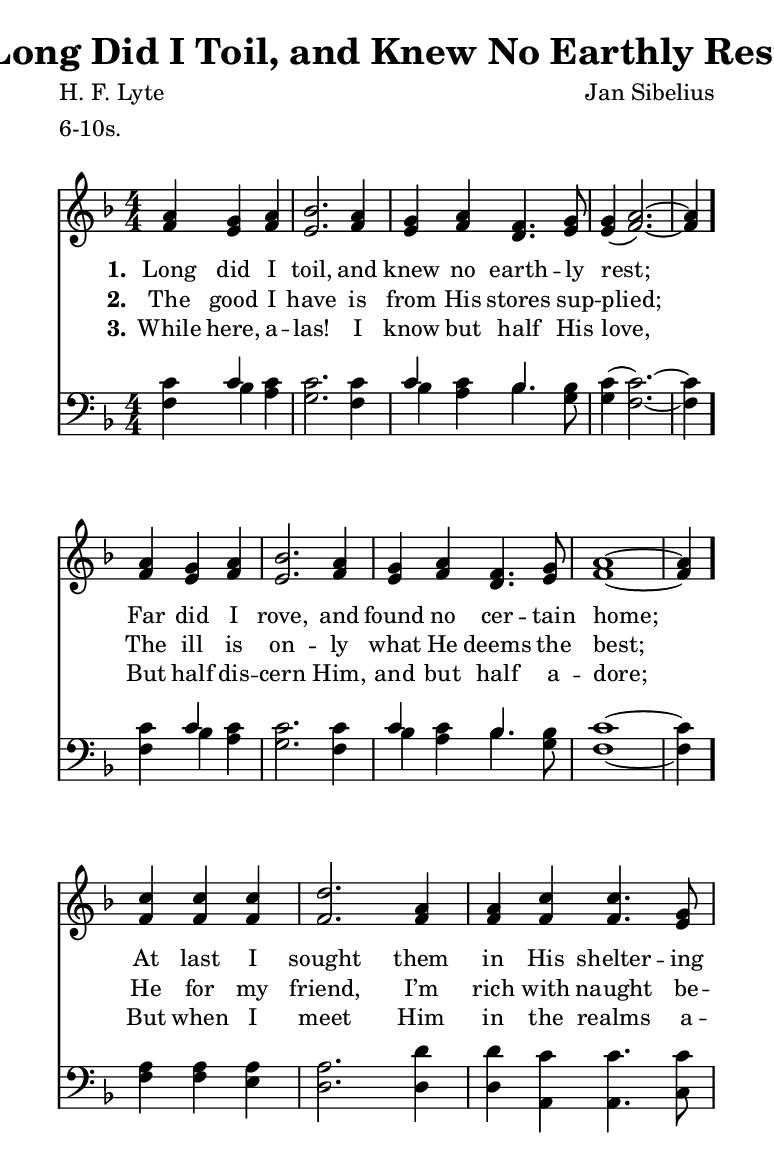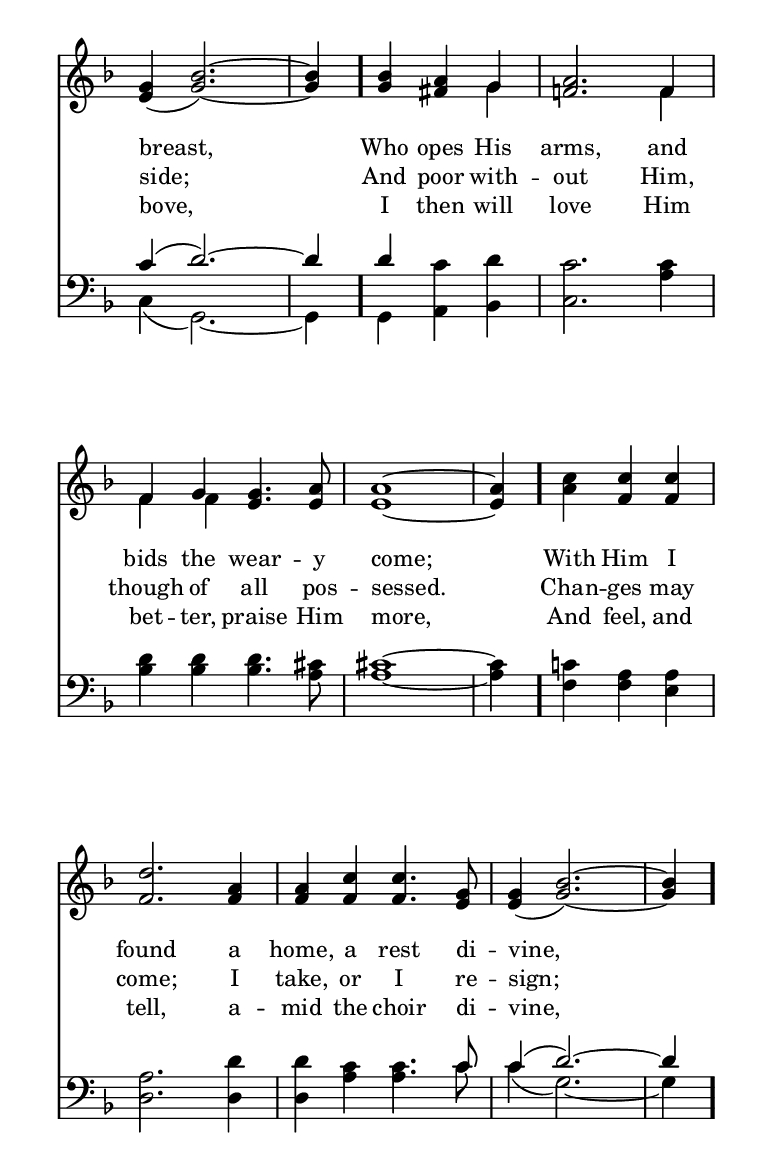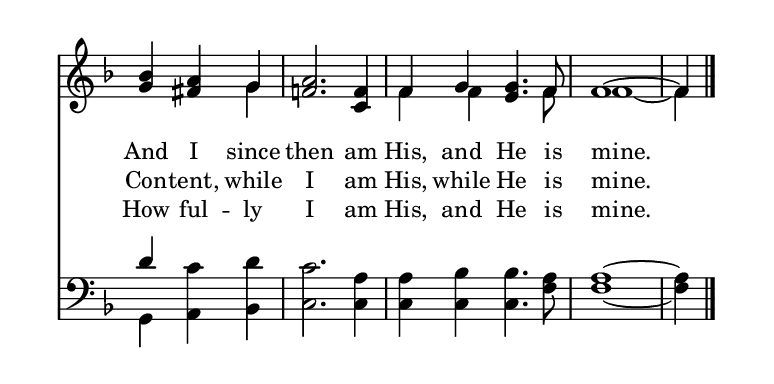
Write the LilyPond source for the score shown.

\include "common/global.ily"
\paper {
  \include "common/paper.ily"
  ragged-last-bottom = ##t
  system-count = #(cond (is-eogsized 5) (#t #f))
  page-count = #(cond (is-eogsized 2) (#t #f))
}

\header{
  hymnnumber = "173"
  title = "Long Did I Toil, and Knew No Earthly Rest"
  tunename = "Finlandia"
  meter = "6-10s."
  poet = "H. F. Lyte"
  composer = "Jan Sibelius"
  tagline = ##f
}

global = {
  \include "common/overrides.ily"
  \override Staff.TimeSignature.style = #'numbered
  \time 4/4
  \override Score.MetronomeMark.transparent = ##t % hide all fermata changes too
  \tempo 4=100
  \key f \major
  \partial 2.
  \autoBeamOff
}

patternA = { c4 c4 c4 | c2. c4 | c4 c4 c4. c8 | c4( c2.) ~ | \noBreak \noPageBreak c4 }
patternB = { c4 c4 c4 | c2. c4 | c4 c4 c4. c8 | c1 ~ \noBreak \noPageBreak c4 }

notesSoprano = {
\global
\relative c'' {

  \changePitch \patternA { a g a bes a g a f g g a a }
  \changePitch \patternB { a g a bes a g a f g a a }
  \changePitch \patternA { c c c d a a c c g g bes bes }
  \changePitch \patternB { bes a g a f f g g a a a }
  \changePitch \patternA { c c c d a a c c g g bes bes }
  \changePitch \patternB { bes a g a f f g g f f f }

  \bar "|."

}
}

notesAlto = {
\global
\relative e' {

  \changePitch \patternA { f e f e f e f d e e f f }
  \changePitch \patternB { f e f e f e f d e f f }
  \changePitch \patternA { f f f f f f f f e e g g }
  \changePitch \patternB { g fis g f! f f f e e e e }
  \changePitch \patternA { a f f f f f f f e e g g }
  \changePitch \patternB { g fis g f! c f f e f f f }

}
}

notesTenor = {
\global
\relative a {

  \changePitch \patternA { c c c c c c c bes bes c c c }
  \changePitch \patternB { c c c c c c c bes bes c c }
  \changePitch \patternA { a a a a d d c c c c d d }
  \changePitch \patternB { d c d c c d d d cis cis cis }
  \changePitch \patternA { c! a a a d d c c c c d d }
  \changePitch \patternB { d c d c a a bes bes a a a }

}
}

notesBass = {
\global
\relative f {

  \changePitch \patternA { f bes a g f bes a bes g g f f }
  \changePitch \patternB { f bes a g f bes a bes g f f }
  \changePitch \patternA { f f e d d d a a c c g g }
  \changePitch \patternB { g a bes c a' bes bes bes a a a }
  \changePitch \patternA { f f e d d d a' a c c g g }
  \changePitch \patternB { g, a bes c c c c c f f f }

}
}

wordsA = \lyricmode {
\set stanza = "1."

Long did I toil, and knew no earth -- ly rest; \bar "."
Far did I rove, and found no cer -- tain home; \bar "."
At last I sought them in His shelter -- ing breast, \bar "." % original has shel -- ter -- ing
Who opes His arms, and bids the wear -- y come; \bar "."
With Him I found a home, a rest di -- vine, \bar "."
And I since then am His, and He is mine. \bar "."

}

wordsB = \lyricmode {
\set stanza = "2."

The good I have is from His stores sup -- plied;
The ill is on -- ly what He deems the best;
He for my friend, I’m rich with naught be -- side;
And poor with -- out Him, though of all pos -- sessed.
Chan -- ges may come; I take, or I re -- sign;
Con -- tent, while I am His, while He is mine.

}

wordsC = \lyricmode {
\set stanza = "3."

While here, a -- las! I know but half His love,
But half dis -- cern Him, and but half a -- dore;
But when I meet Him in the realms a -- bove,
I then will love Him bet -- ter, praise Him more,
And feel, and tell, a -- mid the choir di -- vine,
How ful -- ly I am His, and He is mine.

}

\score {
  \context ChoirStaff <<
    \context Staff = upper <<
      \set Staff.autoBeaming = ##f
      \set ChoirStaff.systemStartDelimiter = #'SystemStartBar
      \set ChoirStaff.printPartCombineTexts = ##f
      \partcombine #'(2 . 9) \notesSoprano \notesAlto
      \context NullVoice = sopranos { \voiceOne << \notesSoprano >> }
      \context NullVoice = altos { \voiceTwo << \notesAlto >> }
      \context Lyrics = one   \lyricsto sopranos \wordsA
      \context Lyrics = two   \lyricsto sopranos \wordsB
      \context Lyrics = three \lyricsto sopranos \wordsC
    >>
    \context Staff = men <<
      \set Staff.autoBeaming = ##f
      \clef bass
      \set ChoirStaff.printPartCombineTexts = ##f
      \partcombine #'(2 . 9) \notesTenor \notesBass
      \context NullVoice = tenors { \voiceOne << \notesTenor >> }
      \context NullVoice = basses { \voiceTwo << \notesBass >> }
    >>
  >>
  \layout {
    \include "common/layout.ily"
  }
  \midi{
    \include "common/midi.ily"
  }
}

\version "2.19.49"  % necessary for upgrading to future LilyPond versions.

% vi:set et ts=2 sw=2 ai nocindent syntax=lilypond:
